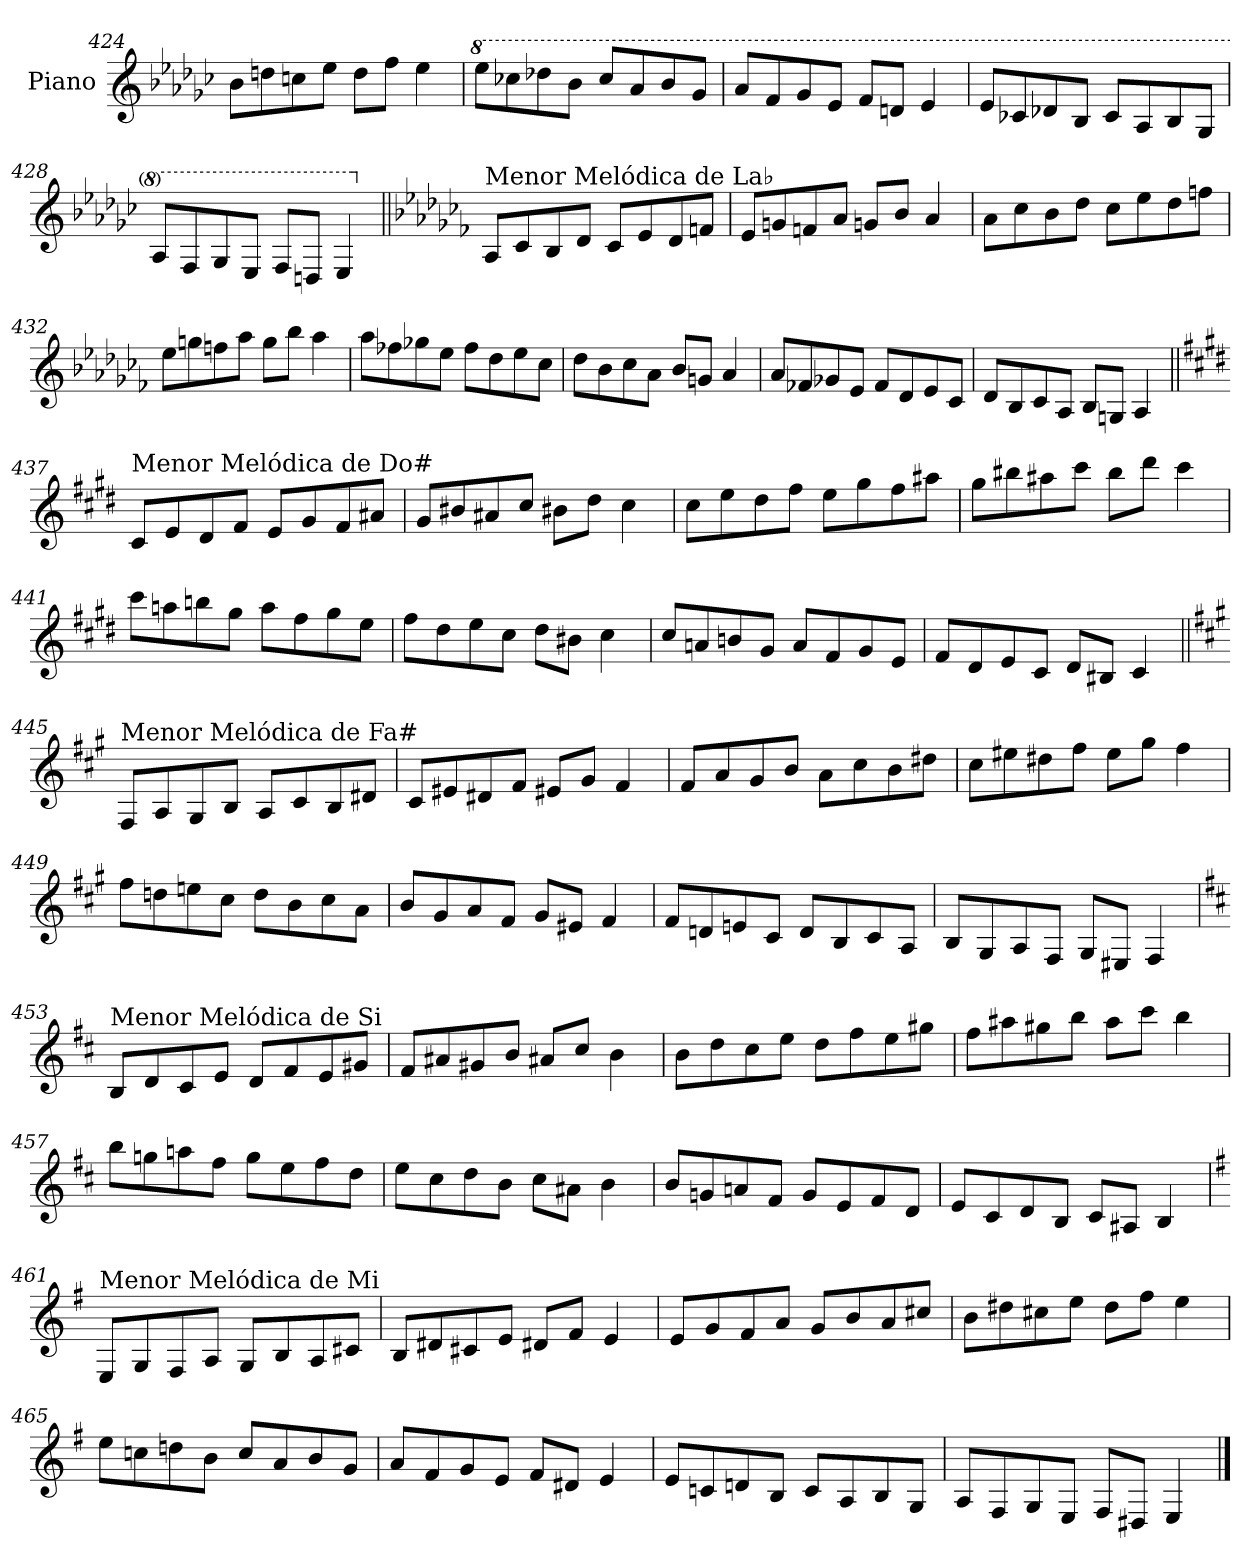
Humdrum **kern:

**kern
*part1
*staff1
*I"Piano
*I'Pno.
*clefG2
*k[b-e-a-d-g-c-]
=424
8b-\L
8ddn\
8ccn\
8ee-\J
8dd\L
8ff\J
4ee-\
!!LO:LB:g=z
=425
*8va
8eee-\L
8ccc-X\
8ddd-X\
8bb-\J
8ccc-/L
8aa-/
8bb-/
8gg-/J
=426
8aa-/L
8ff/
8gg-/
8ee-/J
8ff/L
8ddn/J
4ee-/
=427
8ee-/L
8cc-X/
8dd-X/
8b-/J
8cc-/L
8a-/
8b-/
8g-/J
=428
8a-/L
8f/
8g-/
8e-/J
8f/L
8dn/J
4e-/
!!LO:LB:g=z
=429||
*k[b-e-a-d-g-c-f-]
*X8va
!LO:TX:a:t=Menor Melódica de La♭
8A-/L
8c-/
8B-/
8d-/J
8c-/L
8e-/
8d-/
8fn/J
=430
8e-/L
8gn/
8fn/
8a-/J
8gn/L
8b-/J
4a-/
=431
8a-\L
8cc-\
8b-\
8dd-\J
8cc-\L
8ee-\
8dd-\
8ffn\J
=432
8ee-\L
8ggn\
8ffn\
8aa-\J
8gg\L
8bb-\J
4aa-\
!!LO:LB:g=z
=433
8aa-\L
8ff-X\
8gg-X\
8ee-\J
8ff-\L
8dd-\
8ee-\
8cc-\J
=434
8dd-\L
8b-\
8cc-\
8a-\J
8b-/L
8gn/J
4a-/
=435
8a-/L
8f-X/
8g-X/
8e-/J
8f-/L
8d-/
8e-/
8c-/J
=436
8d-/L
8B-/
8c-/
8A-/J
8B-/L
8Gn/J
4A-/
!!LO:PB:g=z
=437||
*k[f#c#g#d#]
!LO:TX:a:t=Menor Melódica de Do#
8c#/L
8e/
8d#/
8f#/J
8e/L
8g#/
8f#/
8a#X/J
=438
8g#/L
8b#X/
8a#X/
8cc#/J
8b#X\L
8dd#\J
4cc#\
=439
8cc#\L
8ee\
8dd#\
8ff#\J
8ee\L
8gg#\
8ff#\
8aa#X\J
=440
8gg#\L
8bb#X\
8aa#X\
8ccc#\J
8bb#\L
8ddd#\J
4ccc#\
!!LO:LB:g=z
=441
8ccc#\L
8aan\
8bbn\
8gg#\J
8aa\L
8ff#\
8gg#\
8ee\J
=442
8ff#\L
8dd#\
8ee\
8cc#\J
8dd#\L
8b#X\J
4cc#\
=443
8cc#/L
8an/
8bn/
8g#/J
8a/L
8f#/
8g#/
8e/J
=444
8f#/L
8d#/
8e/
8c#/J
8d#/L
8B#X/J
4c#/
!!LO:LB:g=z
=445||
*k[f#c#g#]
!LO:TX:a:t=Menor Melódica de Fa#
8F#/L
8A/
8G#/
8B/J
8A/L
8c#/
8B/
8d#X/J
=446
8c#/L
8e#X/
8d#X/
8f#/J
8e#X/L
8g#/J
4f#/
=447
8f#/L
8a/
8g#/
8b/J
8a\L
8cc#\
8b\
8dd#X\J
=448
8cc#\L
8ee#X\
8dd#X\
8ff#\J
8ee#\L
8gg#\J
4ff#\
!!LO:LB:g=z
=449
8ff#\L
8ddn\
8een\
8cc#\J
8dd\L
8b\
8cc#\
8a\J
=450
8b/L
8g#/
8a/
8f#/J
8g#/L
8e#X/J
4f#/
=451
8f#/L
8dn/
8en/
8c#/J
8d/L
8B/
8c#/
8A/J
=452
8B/L
8G#/
8A/
8F#/J
8G#/L
8E#X/J
4F#/
!!LO:LB:g=z
=453
*k[f#c#]
!LO:TX:a:t=Menor Melódica de Si
8B/L
8d/
8c#/
8e/J
8d/L
8f#/
8e/
8g#X/J
=454
8f#/L
8a#X/
8g#X/
8b/J
8a#X/L
8cc#/J
4b\
=455
8b\L
8dd\
8cc#\
8ee\J
8dd\L
8ff#\
8ee\
8gg#X\J
=456
8ff#\L
8aa#X\
8gg#X\
8bb\J
8aa#\L
8ccc#\J
4bb\
!!LO:LB:g=z
=457
8bb\L
8ggn\
8aan\
8ff#\J
8gg\L
8ee\
8ff#\
8dd\J
=458
8ee\L
8cc#\
8dd\
8b\J
8cc#\L
8a#X\J
4b\
=459
8b/L
8gn/
8an/
8f#/J
8g/L
8e/
8f#/
8d/J
=460
8e/L
8c#/
8d/
8B/J
8c#/L
8A#X/J
4B/
!!LO:LB:g=z
=461
*k[f#]
!LO:TX:a:t=Menor Melódica de Mi
8E/L
8G/
8F#/
8A/J
8G/L
8B/
8A/
8c#X/J
=462
8B/L
8d#X/
8c#X/
8e/J
8d#X/L
8f#/J
4e/
=463
8e/L
8g/
8f#/
8a/J
8g/L
8b/
8a/
8cc#X/J
=464
8b\L
8dd#X\
8cc#X\
8ee\J
8dd#\L
8ff#\J
4ee\
!!LO:LB:g=z
=465
8ee\L
8ccn\
8ddn\
8b\J
8cc/L
8a/
8b/
8g/J
=466
8a/L
8f#/
8g/
8e/J
8f#/L
8d#X/J
4e/
=467
8e/L
8cn/
8dn/
8B/J
8c/L
8A/
8B/
8G/J
=468
8A/L
8F#/
8G/
8E/J
8F#/L
8D#X/J
4E/
==
*-
